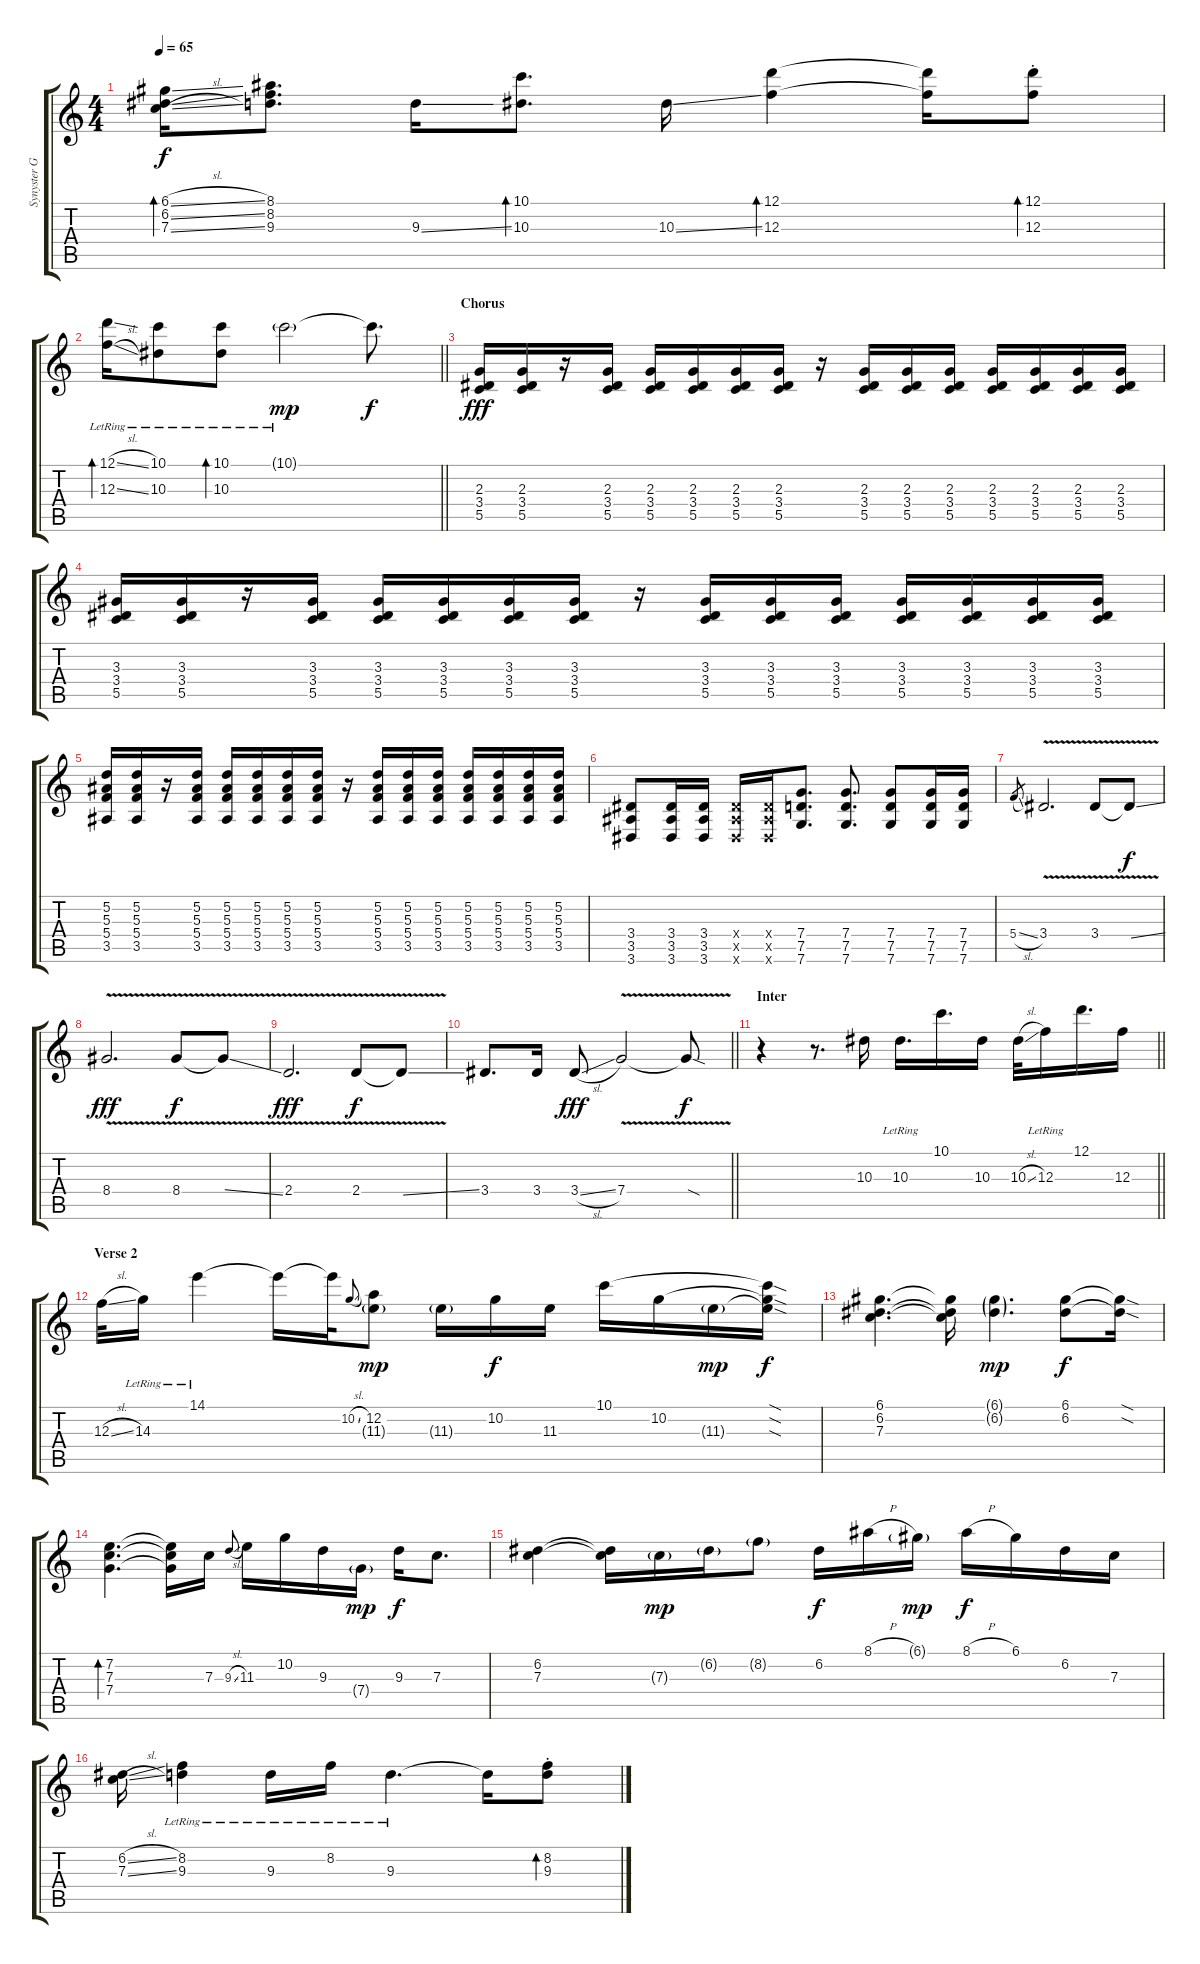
\track ("Synyster Gates [Guitar]" "Synyster G") {instrument electricguitarclean}
\staff {score tabs}
\tuning (D4 A3 F3 C3 G2 C2) {hide}
\ts (4 4)
\tempo 65
\clef g2
\ks c
(6.1{sl} 6.2{sl} 7.3{sl}).16{bd 60 dy f} (8.1 8.2 9.3).8{d} 9.3{ss}.16 (10.1 10.3).8{d bd 120} 10.3{ss}.16 (12.1 12.3).4{bd 120} (12.1{t} 12.3{t}).16 (12.1{st} 12.3{st}).8{bd 120} |
\barLineRight lightlight
(12.1{sl lr} 12.3{sl lr}).16{bd 120} (10.1{lr} 10.3{lr}).8 (10.1{lr} 10.3{lr}).8{bd 60} 10.1{g lr}.2{dy mp} 10.1{t}.8{d dy f} |
\section ("" "Chorus")
(2.3 3.4 5.5).16{dy fff instrument distortionguitar} (2.3 3.4 5.5).16 r.16 (2.3 3.4 5.5).16 (2.3 3.4 5.5).16 (2.3 3.4 5.5).16 (2.3 3.4 5.5).16 (2.3 3.4 5.5).16 r.16 (2.3 3.4 5.5).16 (2.3 3.4 5.5).16 (2.3 3.4 5.5).16 (2.3 3.4 5.5).16 (2.3 3.4 5.5).16 (2.3 3.4 5.5).16 (2.3 3.4 5.5).16 |
(3.3 3.4 5.5).16 (3.3 3.4 5.5).16 r.16 (3.3 3.4 5.5).16 (3.3 3.4 5.5).16 (3.3 3.4 5.5).16 (3.3 3.4 5.5).16 (3.3 3.4 5.5).16 r.16 (3.3 3.4 5.5).16 (3.3 3.4 5.5).16 (3.3 3.4 5.5).16 (3.3 3.4 5.5).16 (3.3 3.4 5.5).16 (3.3 3.4 5.5).16 (3.3 3.4 5.5).16 |
(5.2 5.3 5.4 3.5).16 (5.2 5.3 5.4 3.5).16 r.16 (5.2 5.3 5.4 3.5).16 (5.2 5.3 5.4 3.5).16 (5.2 5.3 5.4 3.5).16 (5.2 5.3 5.4 3.5).16 (5.2 5.3 5.4 3.5).16 r.16 (5.2 5.3 5.4 3.5).16 (5.2 5.3 5.4 3.5).16 (5.2 5.3 5.4 3.5).16 (5.2 5.3 5.4 3.5).16 (5.2 5.3 5.4 3.5).16 (5.2 5.3 5.4 3.5).16 (5.2 5.3 5.4 3.5).16 |
(3.4 3.5 3.6).8 (3.4 3.5 3.6).16 (3.4 3.5 3.6).16 (3.4{x} 3.5{x} 3.6{x}).16 (3.4{x} 3.5{x} 3.6{x}).16 (7.4 7.5 7.6).8{d} (7.4 7.5 7.6).8{d} (7.4 7.5 7.6).8 (7.4 7.5 7.6).16 (7.4 7.5 7.6).16 |
5.4{sl}.8{gr} 3.4{v}.2{d volume 11 instrument distortionguitar} 3.4{v}.8 3.4{ss t}.8{dy f} |
8.4{v}.2{d dy fff} 8.4{v}.8{dy f} 8.4{ss t}.8 |
2.4{v}.2{d dy fff} 2.4{v}.8{dy f} 2.4{ss t}.8 |
\barLineRight lightlight
3.4.8{d} 3.4.16 3.4{sl}.8{dy fff} 7.4{v}.2 7.4{sod t}.8{dy f} |
\section ("" "Inter")
\barLineRight lightlight
r.4 r.8{d} 10.3.16{volume 16 instrument electricguitarclean} 10.3{lr}.16{d} 10.1.16{d} 10.3.16 10.3{sl}.32 12.3{lr}.16 12.1.16{d} 12.3.16 |
\section ("" "Verse 2")
12.3{sl}.32 14.3{lr}.16 14.1{lr}.4 14.1{t}.16 14.1{t}.32 10.2{sl}.8{gr onbeat} (12.2 11.3{g}).8{dy mp} 11.3{g}.16 10.2.16{dy f} 11.3.16 10.1.16 10.2.16 11.3{g}.16{dy mp} (10.1{sod t} 10.2{sod t} 11.3{sod t}).16{dy f} |
(6.1 6.2 7.3).4{d} (6.1{t} 6.2{t} 7.3{t}).16 (6.1{g} 6.2{g}).4{d dy mp} (6.1 6.2).8{dy f} (6.1{sod t} 6.2{sod t}).16 |
(7.2 7.3 7.4).4{d bd 60} (7.2{t} 7.3{t} 7.4{t}).16 7.3.16 9.3{sl}.8{gr onbeat} 11.3.16 10.2.16 9.3.16 7.4{g}.16{dy mp} 9.3.16{dy f} 7.3.8{d} |
(6.2 7.3).4 (6.2{t} 7.3{t}).16 7.3{g}.16{dy mp} 6.2{g}.16 8.2{g}.8 6.2.16{dy f} 8.1{h}.16 6.1{g}.16{dy mp} 8.1{h}.16{dy f} 6.1.16 6.2.16 7.3.16 |
(6.2{sl} 7.3{sl}).16 (8.2{lr} 9.3{lr}).4 9.3{lr}.16 8.2{lr}.16 9.3{lr}.4{d} 9.3{t}.16 (8.2{st} 9.3{st}).8{bd 60}
